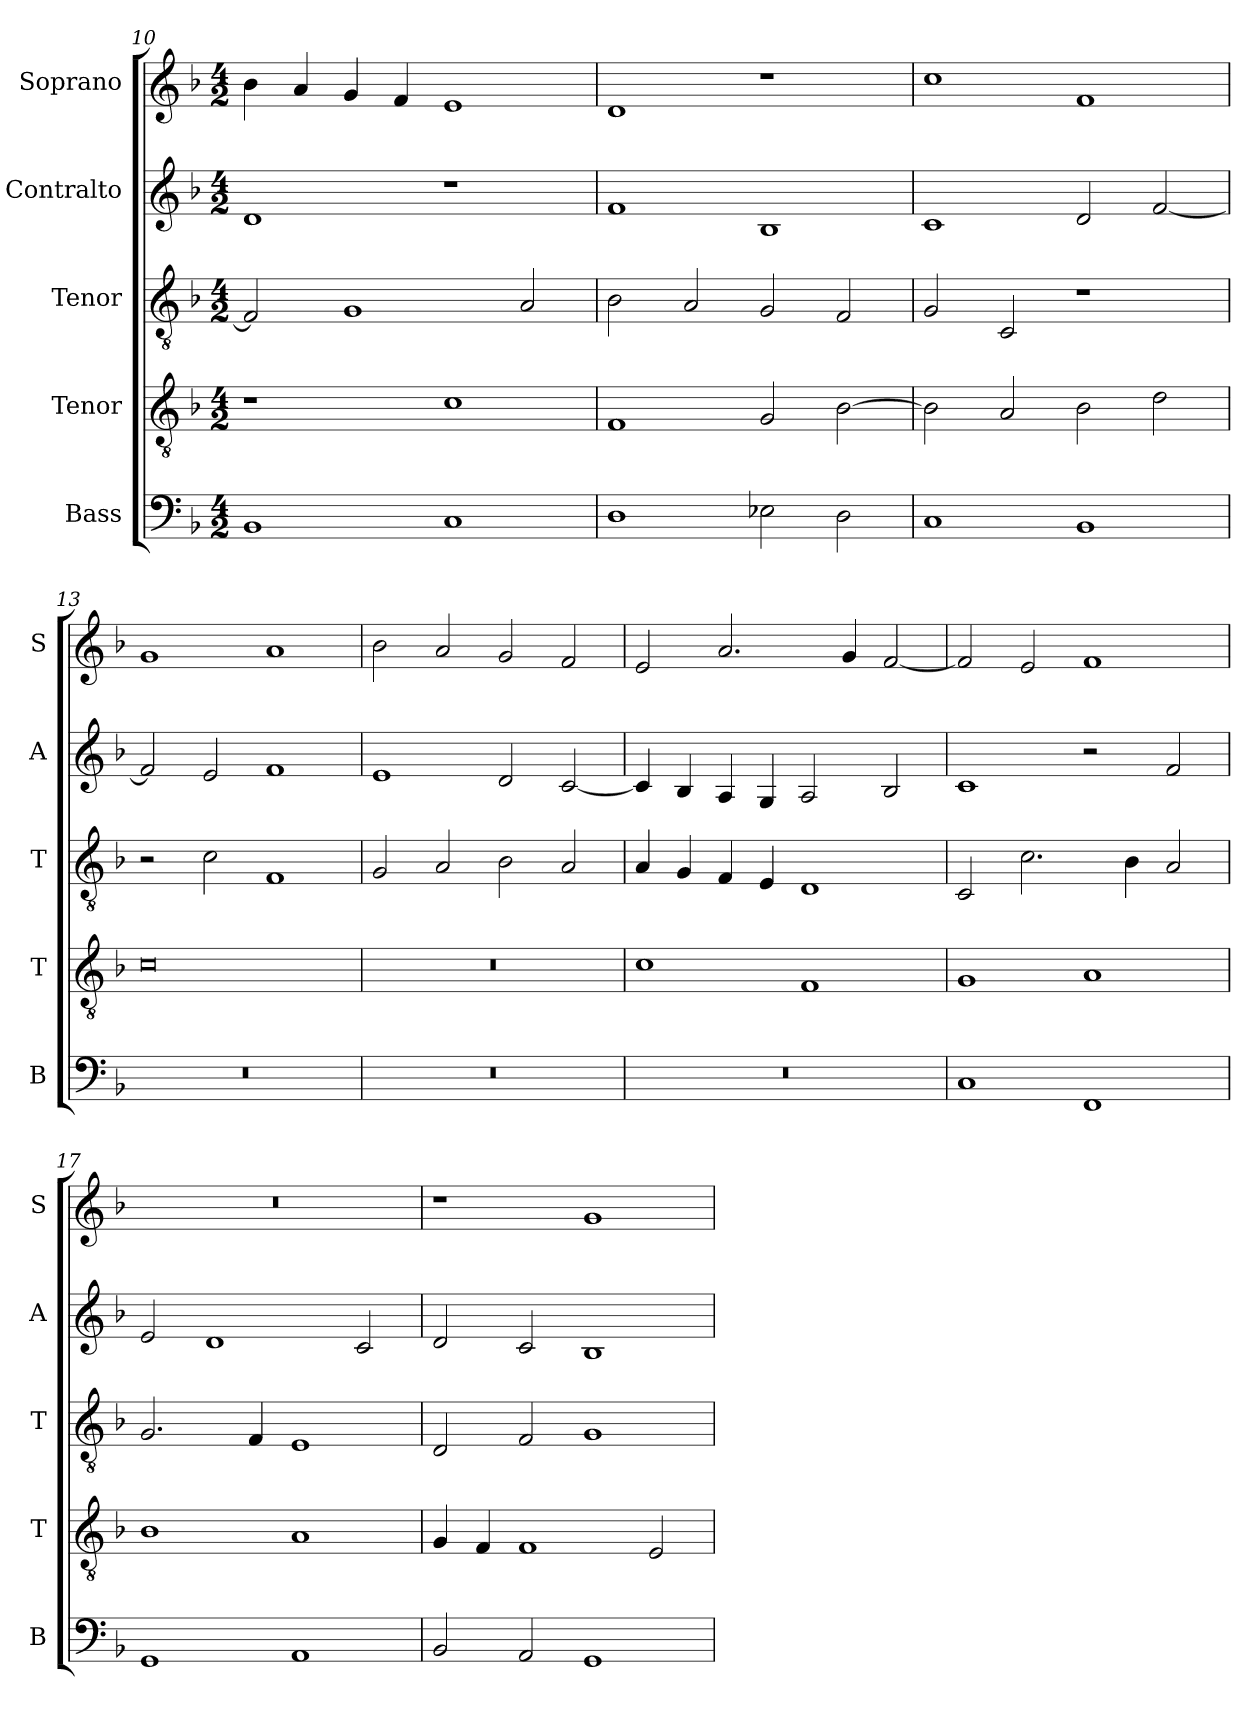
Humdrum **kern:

**kern	**kern	**kern	**kern	**kern
*part5	*part4	*part3	*part2	*part1
*staff5	*staff4	*staff3	*staff2	*staff1
*I"Bass	*I"Tenor	*I"Tenor	*I"Contralto	*I"Soprano
*I'B	*I'T	*I'T	*I'A	*I'S
*clefF4	*clefGv2	*clefGv2	*clefG2	*clefG2
*k[b-]	*k[b-]	*k[b-]	*k[b-]	*k[b-]
*F:ion	*F:ion	*F:ion	*F:ion	*F:ion
*M4/2	*M4/2	*M4/2	*M4/2	*M4/2
=10	=10	=10	=10	=10
1BB-	1r	2F]	1d	4b-
.	.	.	.	4a
.	.	1G	.	4g
.	.	.	.	4f
1C	1c	.	1r	1e
.	.	2A	.	.
=11	=11	=11	=11	=11
1D	1F	2B-	1f	1d
.	.	2A	.	.
2E-X	2G	2G	1B-	1r
2D	[2B-	2F	.	.
=12	=12	=12	=12	=12
1C	2B-]	2G	1c	1cc
.	2A	2C	.	.
1BB-	2B-	1r	2d	1f
.	2d	.	[2f	.
=13	=13	=13	=13	=13
0r	0c	2r	2f]	1g
.	.	2c	2e	.
.	.	1F	1f	1a
=14	=14	=14	=14	=14
0r	0r	2G	1e	2b-
.	.	2A	.	2a
.	.	2B-	2d	2g
.	.	2A	[2c	2f
=15	=15	=15	=15	=15
0r	1c	4A	4c]	2e
.	.	4G	4B-	.
.	.	4F	4A	2.a
.	.	4E	4G	.
.	1F	1D	2A	.
.	.	.	.	4g
.	.	.	2B-	[2f
=16	=16	=16	=16	=16
1C	1G	2C	1c	2f]
.	.	2.c	.	2e
1FF	1A	.	2r	1f
.	.	4B-	.	.
.	.	2A	2f	.
=17	=17	=17	=17	=17
1GG	1B-	2.G	2e	0r
.	.	.	1d	.
.	.	4F	.	.
1AA	1A	1E	.	.
.	.	.	2c	.
=18	=18	=18	=18	=18
2BB-	4G	2D	2d	1r
.	4F	.	.	.
2AA	1F	2F	2c	.
1GG	.	1G	1B-	1g
.	2E	.	.	.
=	=	=	=	=
*-	*-	*-	*-	*-
